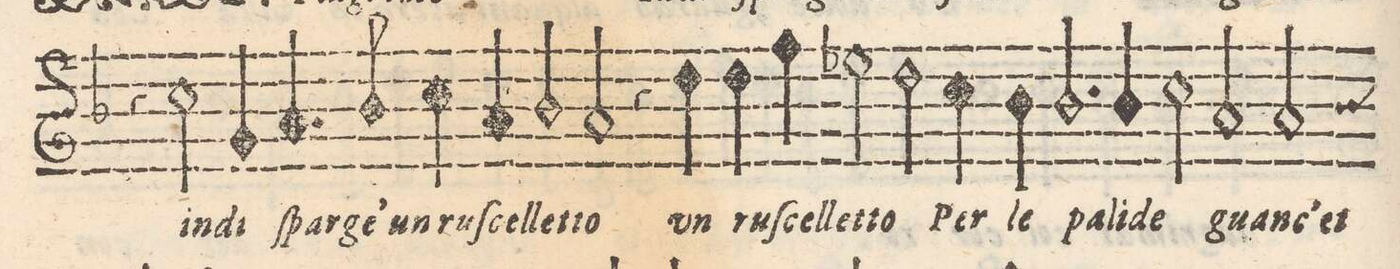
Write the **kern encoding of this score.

**kern	**text
*I"CANTO	*
*clefG2	*
*k[b-]	*
*met(C)	*
*M2/1	*
4r	.
2cc\	in-
4g/	-di
=9-	=9-
4.a/	ſpar-
8b-y/	-ge' un
4cc\	ruſ-
4a/	-cel-
2b-/	-let-
2a/	-to
=10-	=10-
4r	.
4dd\	un
4dd\	ruſ-
4ff\	-cel-
2ee-X\	-let-
2dd\	-to
=11-	=11-
4cc\	Per
4b-\	le
2.b-/	pa-
4b-/	-li-
2cc\	-de
=12-	=12-
2a/	guan-
2a/	-c'et
*custos:b	*
*-	*-
